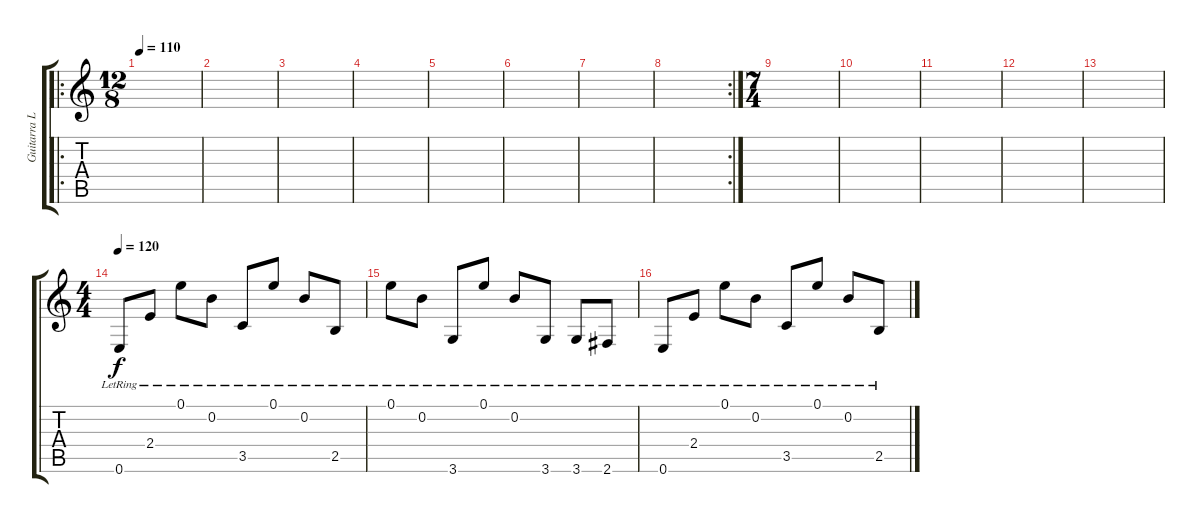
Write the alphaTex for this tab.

\track ("Guitarra Limpa" "Guitarra L") {instrument acousticguitarsteel}
\staff {score tabs}
\tuning (E4 B3 G3 D3 A2 E2) {hide}
\ro
\ts (12 8)
\tempo 110
\clef g2
\ks c
|
|
|
|
|
|
|
\rc 2
|
\ts (7 4)
|
|
|
|
|
\ts (4 4)
\tempo 120
0.6{lr}.8 2.4{lr}.8 0.1{lr}.8 0.2{lr}.8 3.5{lr}.8 0.1{lr}.8 0.2{lr}.8 2.5{lr}.8 |
0.1{lr}.8 0.2{lr}.8 3.6{lr}.8 0.1{lr}.8 0.2{lr}.8 3.6{lr}.8 3.6{lr}.8 2.6{lr}.8 |
0.6{lr}.8 2.4{lr}.8 0.1{lr}.8 0.2{lr}.8 3.5{lr}.8 0.1{lr}.8 0.2{lr}.8 2.5{lr}.8
